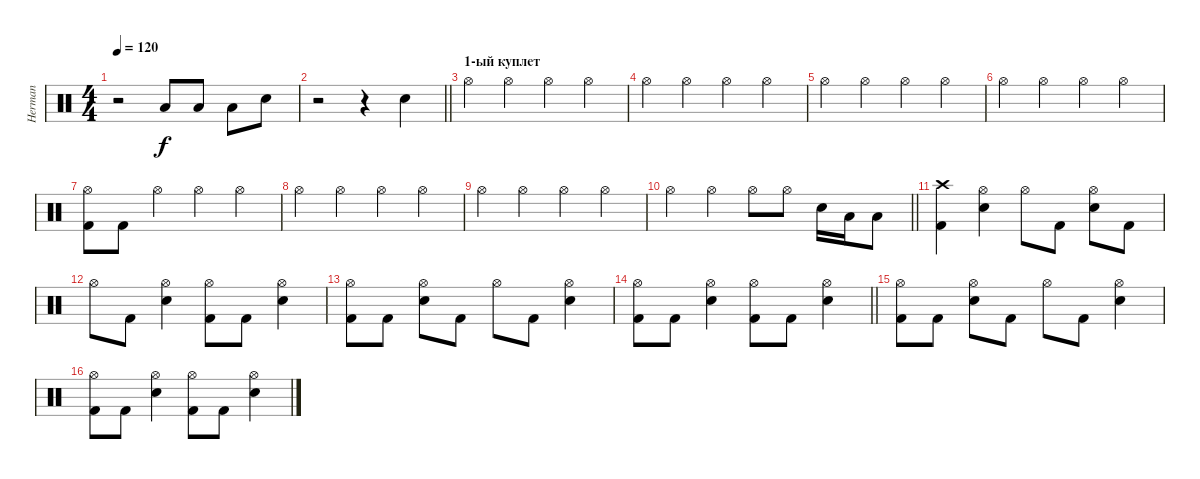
\track ("Herman" "Herman") {instrument percussion}
\staff {score}
\articulation defaults
\ts (4 4)
\tempo 120
\clef neutral
\ks c
r.2{dy f} "Low Tom (hit)".8 "Low Tom (hit)".8 "Low Tom (hit)".8 "Electric Snare (hit)".8 |
\barLineRight lightlight
r.2 r.4 "Electric Snare (hit)".4 |
\section ("" "1-ый куплет")
"Hi-Hat (open)".4 "Hi-Hat (open)".4 "Hi-Hat (open)".4 "Hi-Hat (open)".4 |
"Hi-Hat (open)".4 "Hi-Hat (open)".4 "Hi-Hat (open)".4 "Hi-Hat (open)".4 |
"Hi-Hat (open)".4 "Hi-Hat (open)".4 "Hi-Hat (open)".4 "Hi-Hat (open)".4 |
"Hi-Hat (open)".4 "Hi-Hat (open)".4 "Hi-Hat (open)".4 "Hi-Hat (open)".4 |
("Hi-Hat (open)" "Kick (hit) 2").8 "Kick (hit) 2".8 "Hi-Hat (open)".4 "Hi-Hat (open)".4 "Hi-Hat (open)".4 |
"Hi-Hat (open)".4 "Hi-Hat (open)".4 "Hi-Hat (open)".4 "Hi-Hat (open)".4 |
"Hi-Hat (open)".4 "Hi-Hat (open)".4 "Hi-Hat (open)".4 "Hi-Hat (open)".4 |
\barLineRight lightlight "Hi-Hat (open)".4 "Hi-Hat (open)".4 "Hi-Hat (open)".8 "Hi-Hat (open)".8 "Electric Snare (hit)".16 "Low Tom (hit)".16 "Low Tom (hit)".8
|
("Crash high (hit)" "Kick (hit) 2").4 ("Hi-Hat (open)" "Electric Snare (hit)").4 "Hi-Hat (open)".8 "Kick (hit) 2".8 ("Hi-Hat (open)" "Electric Snare (hit)").8 "Kick (hit) 2".8 |
"Hi-Hat (open)".8 "Kick (hit) 2".8 ("Hi-Hat (open)" "Electric Snare (hit)").4 ("Hi-Hat (open)" "Kick (hit) 2").8 "Kick (hit) 2".8 ("Hi-Hat (open)" "Electric Snare (hit)").4 |
("Hi-Hat (open)" "Kick (hit) 2").8 "Kick (hit) 2".8 ("Hi-Hat (open)" "Electric Snare (hit)").8 "Kick (hit) 2".8 "Hi-Hat (open)".8 "Kick (hit) 2".8 ("Hi-Hat (open)" "Electric Snare (hit)").4 |
\barLineRight lightlight
("Hi-Hat (open)" "Kick (hit) 2").8 "Kick (hit) 2".8 ("Hi-Hat (open)" "Electric Snare (hit)").4 ("Hi-Hat (open)" "Kick (hit) 2").8 "Kick (hit) 2".8 ("Hi-Hat (open)" "Electric Snare (hit)").4 |
("Hi-Hat (open)" "Kick (hit) 2").8 "Kick (hit) 2".8 ("Hi-Hat (open)" "Electric Snare (hit)").8 "Kick (hit) 2".8 "Hi-Hat (open)".8 "Kick (hit) 2".8 ("Hi-Hat (open)" "Electric Snare (hit)").4 |
("Hi-Hat (open)" "Kick (hit) 2").8 "Kick (hit) 2".8 ("Hi-Hat (open)" "Electric Snare (hit)").4 ("Hi-Hat (open)" "Kick (hit) 2").8 "Kick (hit) 2".8 ("Hi-Hat (open)" "Electric Snare (hit)").4
